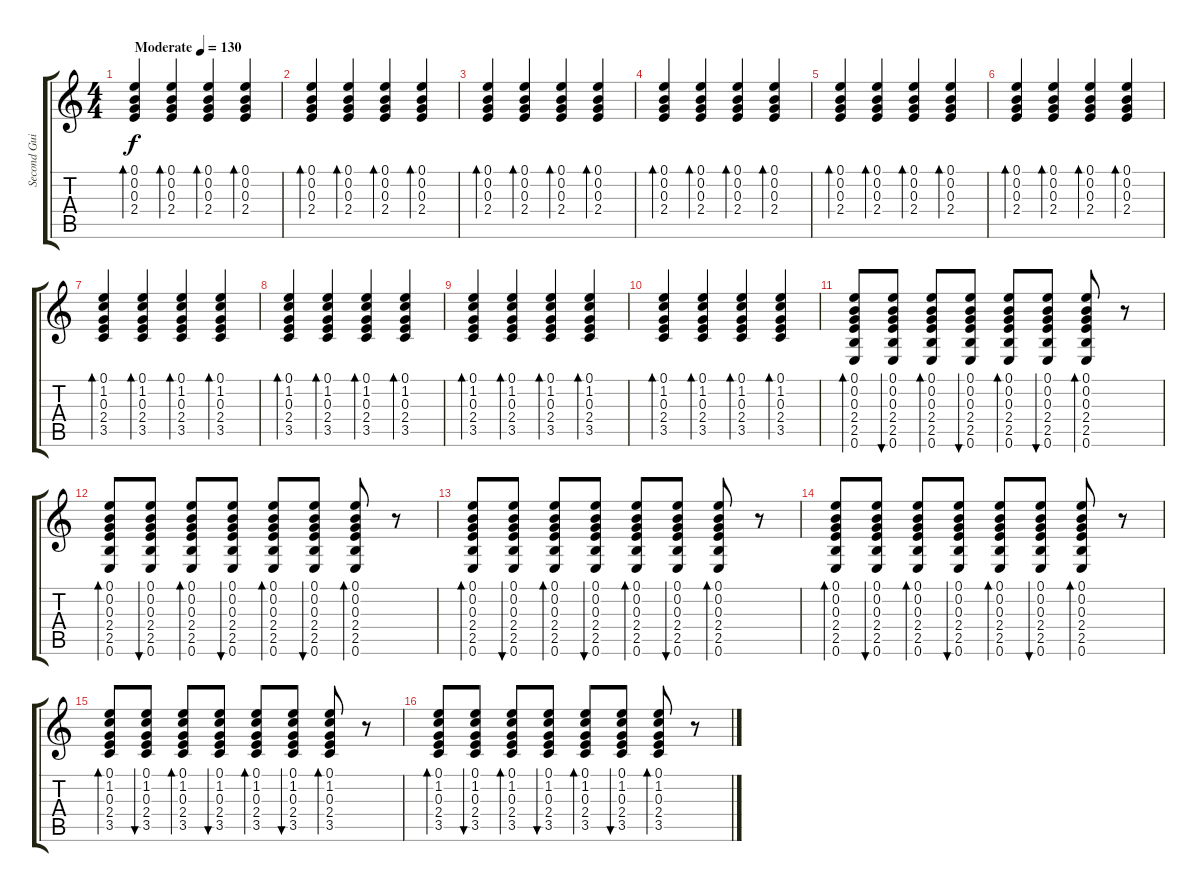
\track ("Second Guitar" "Second Gui") {instrument acousticguitarsteel}
\staff {score tabs}
\tuning (E4 B3 G3 D3 A2 E2) {hide}
\ts (4 4)
\tempo (130 "Moderate")
\clef g2
\ks c
(0.1 0.2 0.3 2.4).4{bd 60 dy f instrument acousticguitarsteel} (0.1 0.2 0.3 2.4).4{bd 60} (0.1 0.2 0.3 2.4).4{bd 60} (0.1 0.2 0.3 2.4).4{bd 60} |
(0.1 0.2 0.3 2.4).4{bd 60} (0.1 0.2 0.3 2.4).4{bd 60} (0.1 0.2 0.3 2.4).4{bd 60} (0.1 0.2 0.3 2.4).4{bd 60} |
(0.1 0.2 0.3 2.4).4{bd 60} (0.1 0.2 0.3 2.4).4{bd 60} (0.1 0.2 0.3 2.4).4{bd 60} (0.1 0.2 0.3 2.4).4{bd 60} |
(0.1 0.2 0.3 2.4).4{bd 60} (0.1 0.2 0.3 2.4).4{bd 60} (0.1 0.2 0.3 2.4).4{bd 60} (0.1 0.2 0.3 2.4).4{bd 60} |
(0.1 0.2 0.3 2.4).4{bd 60} (0.1 0.2 0.3 2.4).4{bd 60} (0.1 0.2 0.3 2.4).4{bd 60} (0.1 0.2 0.3 2.4).4{bd 60} |
(0.1 0.2 0.3 2.4).4{bd 60} (0.1 0.2 0.3 2.4).4{bd 60} (0.1 0.2 0.3 2.4).4{bd 60} (0.1 0.2 0.3 2.4).4{bd 60} |
(0.1 1.2 0.3 2.4 3.5).4{bd 60} (0.1 1.2 0.3 2.4 3.5).4{bd 60} (0.1 1.2 0.3 2.4 3.5).4{bd 60} (0.1 1.2 0.3 2.4 3.5).4{bd 60} |
(0.1 1.2 0.3 2.4 3.5).4{bd 60} (0.1 1.2 0.3 2.4 3.5).4{bd 60} (0.1 1.2 0.3 2.4 3.5).4{bd 60} (0.1 1.2 0.3 2.4 3.5).4{bd 60} |
(0.1 1.2 0.3 2.4 3.5).4{bd 60} (0.1 1.2 0.3 2.4 3.5).4{bd 60} (0.1 1.2 0.3 2.4 3.5).4{bd 60} (0.1 1.2 0.3 2.4 3.5).4{bd 60} |
(0.1 1.2 0.3 2.4 3.5).4{bd 60} (0.1 1.2 0.3 2.4 3.5).4{bd 60} (0.1 1.2 0.3 2.4 3.5).4{bd 60} (0.1 1.2 0.3 2.4 3.5).4{bd 60} |
(0.1 0.2 0.3 2.4 2.5 0.6).8{bd 60} (0.1 0.2 0.3 2.4 2.5 0.6).8{bu 60} (0.1 0.2 0.3 2.4 2.5 0.6).8{bd 60} (0.1 0.2 0.3 2.4 2.5 0.6).8{bu 60} (0.1 0.2 0.3 2.4 2.5 0.6).8{bd 60} (0.1 0.2 0.3 2.4 2.5 0.6).8{bu 60} (0.1 0.2 0.3 2.4 2.5 0.6).8{bd 60} r.8 |
(0.1 0.2 0.3 2.4 2.5 0.6).8{bd 60} (0.1 0.2 0.3 2.4 2.5 0.6).8{bu 60} (0.1 0.2 0.3 2.4 2.5 0.6).8{bd 60} (0.1 0.2 0.3 2.4 2.5 0.6).8{bu 60} (0.1 0.2 0.3 2.4 2.5 0.6).8{bd 60} (0.1 0.2 0.3 2.4 2.5 0.6).8{bu 60} (0.1 0.2 0.3 2.4 2.5 0.6).8{bd 60} r.8 |
(0.1 0.2 0.3 2.4 2.5 0.6).8{bd 60} (0.1 0.2 0.3 2.4 2.5 0.6).8{bu 60} (0.1 0.2 0.3 2.4 2.5 0.6).8{bd 60} (0.1 0.2 0.3 2.4 2.5 0.6).8{bu 60} (0.1 0.2 0.3 2.4 2.5 0.6).8{bd 60} (0.1 0.2 0.3 2.4 2.5 0.6).8{bu 60} (0.1 0.2 0.3 2.4 2.5 0.6).8{bd 60} r.8 |
(0.1 0.2 0.3 2.4 2.5 0.6).8{bd 60} (0.1 0.2 0.3 2.4 2.5 0.6).8{bu 60} (0.1 0.2 0.3 2.4 2.5 0.6).8{bd 60} (0.1 0.2 0.3 2.4 2.5 0.6).8{bu 60} (0.1 0.2 0.3 2.4 2.5 0.6).8{bd 60} (0.1 0.2 0.3 2.4 2.5 0.6).8{bu 60} (0.1 0.2 0.3 2.4 2.5 0.6).8{bd 60} r.8 |
(0.1 1.2 0.3 2.4 3.5).8{bd 60} (0.1 1.2 0.3 2.4 3.5).8{bu 60} (0.1 1.2 0.3 2.4 3.5).8{bd 60} (0.1 1.2 0.3 2.4 3.5).8{bu 60} (0.1 1.2 0.3 2.4 3.5).8{bd 60} (0.1 1.2 0.3 2.4 3.5).8{bu 60} (0.1 1.2 0.3 2.4 3.5).8{bd 60} r.8 |
(0.1 1.2 0.3 2.4 3.5).8{bd 60} (0.1 1.2 0.3 2.4 3.5).8{bu 60} (0.1 1.2 0.3 2.4 3.5).8{bd 60} (0.1 1.2 0.3 2.4 3.5).8{bu 60} (0.1 1.2 0.3 2.4 3.5).8{bd 60} (0.1 1.2 0.3 2.4 3.5).8{bu 60} (0.1 1.2 0.3 2.4 3.5).8{bd 60} r.8
